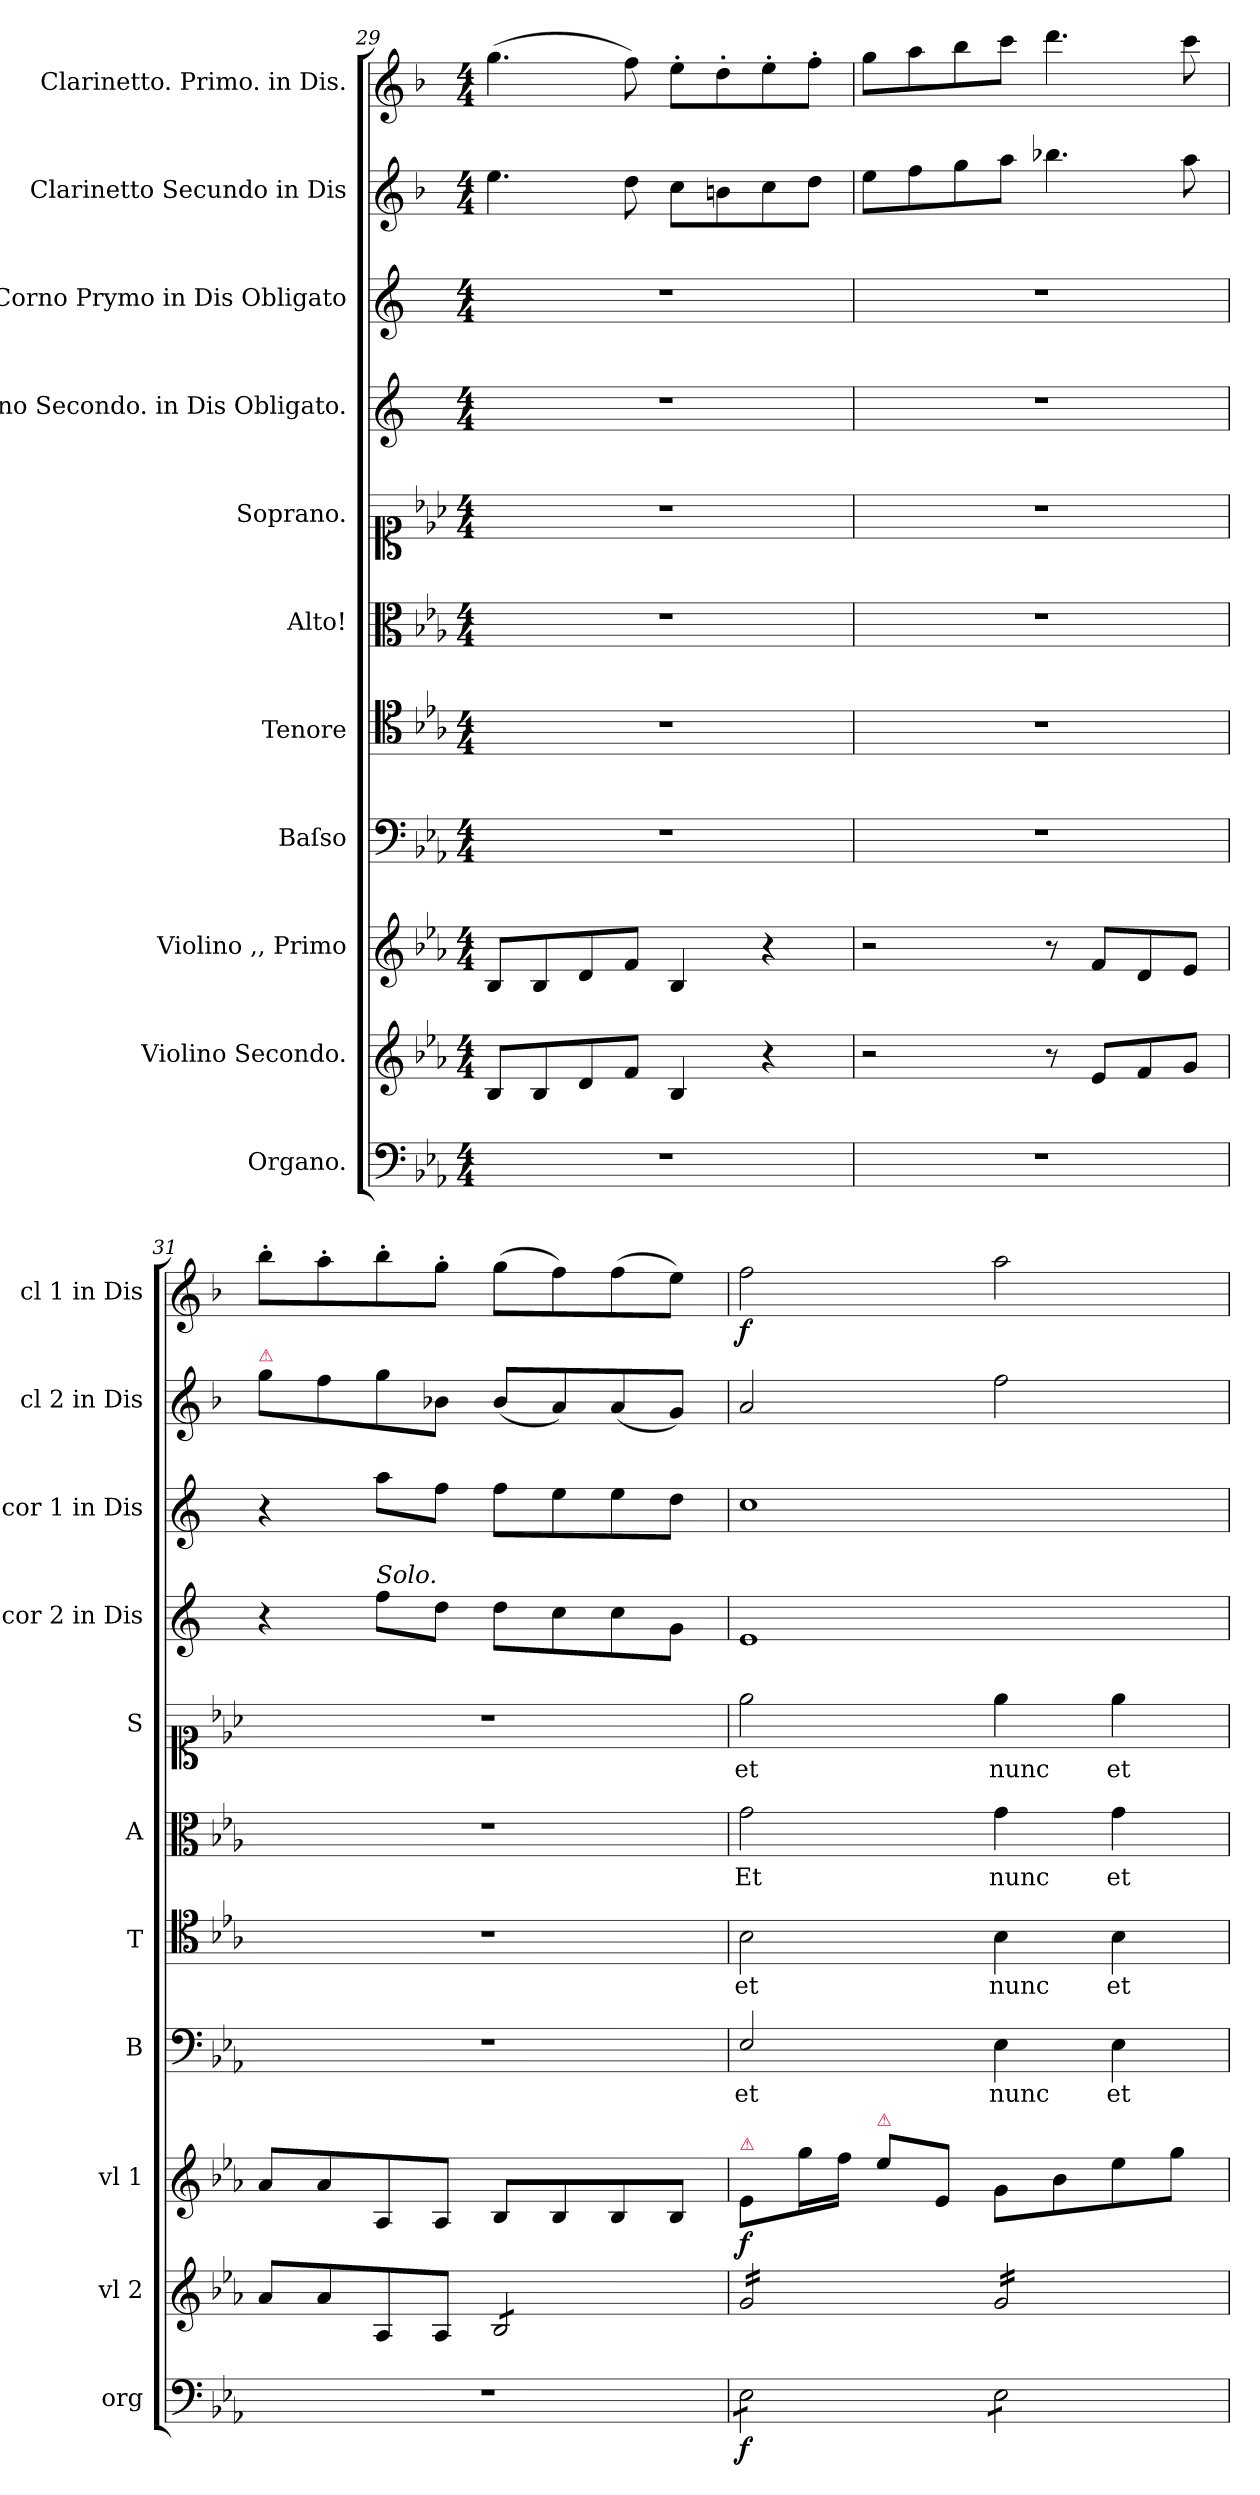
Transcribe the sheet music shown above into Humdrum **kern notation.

**kern	**dynam	**kern	**dynam	**kern	**dynam	**kern	**text	**kern	**text	**kern	**text	**kern	**text	**kern	**kern	**kern	**kern	**dynam
*part11	*part11	*part10	*part10	*part9	*part9	*part8	*part8	*part7	*part7	*part6	*part6	*part5	*part5	*part4	*part3	*part2	*part1	*part1
*staff11	*staff11	*staff10	*staff10	*staff9	*staff9	*staff8	*staff8	*staff7	*staff7	*staff6	*staff6	*staff5	*staff5	*staff4	*staff3	*staff2	*staff1	*staff1
*I"Organo.	*	*I"Violino Secondo.	*	*I"Violino ,, Primo	*	*I"Baſso	*	*I"Tenore	*	*I"Alto!	*	*I"Soprano.	*	*I"Corno Secondo. in Dis Obligato.	*I"Corno Prymo in Dis Obligato	*I"Clarinetto Secundo in Dis	*I"Clarinetto. Primo. in Dis.	*
*I'org	*	*I'vl 2	*	*I'vl 1	*	*I'B	*	*I'T	*	*I'A	*	*I'S	*	*I'cor 2 in Dis	*I'cor 1 in Dis	*I'cl 2 in Dis	*I'cl 1 in Dis	*
*clefF4	*	*clefG2	*	*clefG2	*	*clefF4	*	*clefC4	*	*clefC3	*	*clefC1	*	*clefG2	*clefG2	*clefG2	*clefG2	*
*	*	*	*	*	*	*	*	*	*	*	*	*	*	*ITrd5c9	*ITrd5c9	*ITrd1c2	*ITrd1c2	*
*k[b-e-a-]	*	*k[b-e-a-]	*	*k[b-e-a-]	*	*k[b-e-a-]	*	*k[b-e-a-]	*	*k[b-e-a-]	*	*k[b-e-a-]	*	*k[b-e-a-]	*k[b-e-a-]	*k[b-e-a-]	*k[b-e-a-]	*
*E-:	*	*E-:	*	*E-:	*	*E-:	*	*E-:	*	*E-:	*	*E-:	*	*E-:	*E-:	*E-:	*E-:	*
*M4/4	*	*M4/4	*	*M4/4	*	*M4/4	*	*M4/4	*	*M4/4	*	*M4/4	*	*M4/4	*M4/4	*M4/4	*M4/4	*
=29	=29	=29	=29	=29	=29	=29	=29	=29	=29	=29	=29	=29	=29	=29	=29	=29	=29	=29
1r	.	8B-/L	.	8B-/L	.	1r	.	1r	.	1r	.	1r	.	1r	1r	4.dd\	(4.ff\	.
.	.	8B-/	.	8B-/	.	.	.	.	.	.	.	.	.	.	.	.	.	.
.	.	8d/	.	8d/	.	.	.	.	.	.	.	.	.	.	.	.	.	.
.	.	8f/J	.	8f/J	.	.	.	.	.	.	.	.	.	.	.	8cc\	8ee-\)	.
.	.	4B-/	.	4B-/	.	.	.	.	.	.	.	.	.	.	.	8b-\L	8dd'\L	.
.	.	.	.	.	.	.	.	.	.	.	.	.	.	.	.	8an\	8cc'\	.
.	.	4r	.	4r	.	.	.	.	.	.	.	.	.	.	.	8b-\	8dd'\	.
.	.	.	.	.	.	.	.	.	.	.	.	.	.	.	.	8cc\J	8ee-'\J	.
=30	=30	=30	=30	=30	=30	=30	=30	=30	=30	=30	=30	=30	=30	=30	=30	=30	=30	=30
1r	.	2r	.	2r	.	1r	.	1r	.	1r	.	1r	.	1r	1r	8dd\L	8ff\L	.
.	.	.	.	.	.	.	.	.	.	.	.	.	.	.	.	8ee-\	8gg\	.
.	.	.	.	.	.	.	.	.	.	.	.	.	.	.	.	8ff\	8aa-\	.
.	.	.	.	.	.	.	.	.	.	.	.	.	.	.	.	8gg\J	8bb-\J	.
.	.	8r	.	8r	.	.	.	.	.	.	.	.	.	.	.	4.aa-X\	4.ccc\	.
.	.	8e-/L	.	8f/L	.	.	.	.	.	.	.	.	.	.	.	.	.	.
.	.	8f/	.	8d/	.	.	.	.	.	.	.	.	.	.	.	.	.	.
.	.	8g/J	.	8e-/J	.	.	.	.	.	.	.	.	.	.	.	8gg\	8bb-\	.
=31	=31	=31	=31	=31	=31	=31	=31	=31	=31	=31	=31	=31	=31	=31	=31	=31	=31	=31
!	!	!	!	!	!	!	!	!	!	!	!	!	!	!	!	!LO:TX:a:color=crimson:t=⚠	!	!
1r	.	8a-/L	.	8a-/L	.	1r	.	1r	.	1r	.	1r	.	4r	4r	8ff\L	8aa-'\L	.
.	.	8a-/	.	8a-/	.	.	.	.	.	.	.	.	.	.	.	8ee-\	8gg'\	.
!	!	!	!	!	!	!	!	!	!	!	!	!	!	!LO:TX:a:i:t=Solo.	!	!	!	!
.	.	8A-/	.	8A-/	.	.	.	.	.	.	.	.	.	8a-\L	8cc\L	8ff\	8aa-'\	.
.	.	8A-/J	.	8A-/J	.	.	.	.	.	.	.	.	.	8f\J	8a-\J	8a-X/J	8ff'\J	.
*	*	*tremolo	*	*	*	*	*	*	*	*	*	*	*	*	*	*	*	*
.	.	8B-/L	.	8B-/L	.	.	.	.	.	.	.	.	.	8f\L	8a-\L	(8a-/L	(8ff\L	.
.	.	8B-/	.	8B-/	.	.	.	.	.	.	.	.	.	8e-\	8g\	8g/)	8ee-\)	.
.	.	8B-/	.	8B-/	.	.	.	.	.	.	.	.	.	8e-\	8g\	(8g/	(8ee-\	.
.	.	8B-/J	.	8B-/J	.	.	.	.	.	.	.	.	.	8B-\J	8f\J	8f/J)	8dd\J)	.
=32	=32	=32	=32	=32	=32	=32	=32	=32	=32	=32	=32	=32	=32	=32	=32	=32	=32	=32
!	!	!	!	!LO:TX:a:color=crimson:t=⚠	!	!	!	!	!	!	!	!	!	!	!	!	!	!
*tremolo	*	*	*	*	*	*	*	*	*	*	*	*	*	*	*	*	*	*
8E-\L	f..	16g/LL	for.	8e-\L	f	2E-/	et	2B-\	et	2g\	Et	2ee-\	et	1G	1e-	2g/	2ee-\	f
.	.	16g/	.	.	.	.	.	.	.	.	.	.	.	.	.	.	.	.
8E-\	.	16g/	.	16gg\L	.	.	.	.	.	.	.	.	.	.	.	.	.	.
.	.	16g/	.	16ff\JJ	.	.	.	.	.	.	.	.	.	.	.	.	.	.
!	!	!	!	!LO:TX:a:color=crimson:t=⚠	!	!	!	!	!	!	!	!	!	!	!	!	!	!
8E-\	.	16g/	.	8ee-\L	.	.	.	.	.	.	.	.	.	.	.	.	.	.
.	.	16g/	.	.	.	.	.	.	.	.	.	.	.	.	.	.	.	.
8E-\J	.	16g/	.	8e-/J	.	.	.	.	.	.	.	.	.	.	.	.	.	.
.	.	16g/JJ	.	.	.	.	.	.	.	.	.	.	.	.	.	.	.	.
8E-\L	.	16g/LL	.	8g\L	.	4E-\	nunc	4B-\	nunc	4g\	nunc	4ee-\	nunc	.	.	2ee-\	2gg\	.
.	.	16g/	.	.	.	.	.	.	.	.	.	.	.	.	.	.	.	.
8E-\	.	16g/	.	8b-\	.	.	.	.	.	.	.	.	.	.	.	.	.	.
.	.	16g/	.	.	.	.	.	.	.	.	.	.	.	.	.	.	.	.
8E-\	.	16g/	.	8ee-\	.	4E-\	et	4B-\	et	4g\	et	4ee-\	et	.	.	.	.	.
.	.	16g/	.	.	.	.	.	.	.	.	.	.	.	.	.	.	.	.
8E-\J	.	16g/	.	8gg\J	.	.	.	.	.	.	.	.	.	.	.	.	.	.
*Xtremolo	*	*	*	*	*	*	*	*	*	*	*	*	*	*	*	*	*	*
.	.	16g/JJ	.	.	.	.	.	.	.	.	.	.	.	.	.	.	.	.
*	*	*Xtremolo	*	*	*	*	*	*	*	*	*	*	*	*	*	*	*	*
=	=	=	=	=	=	=	=	=	=	=	=	=	=	=	=	=	=	=
*-	*-	*-	*-	*-	*-	*-	*-	*-	*-	*-	*-	*-	*-	*-	*-	*-	*-	*-
